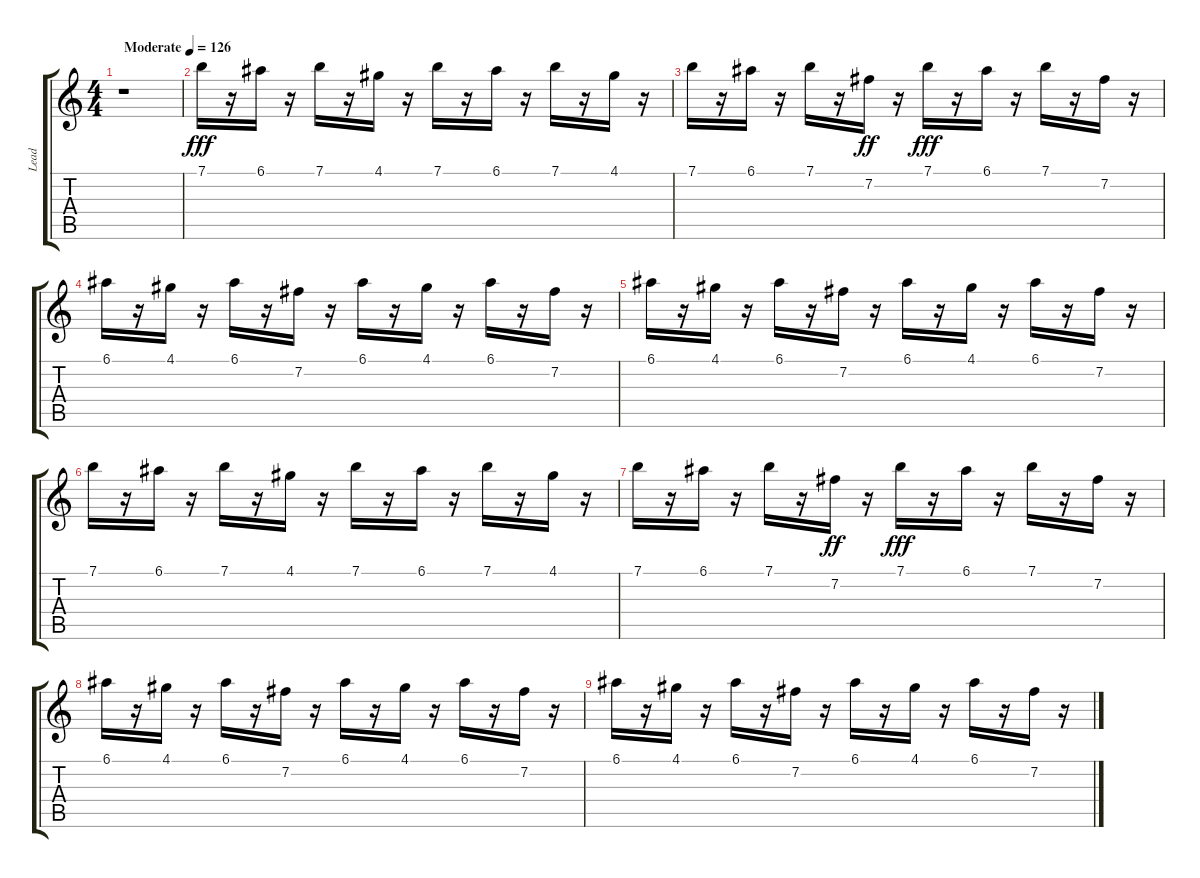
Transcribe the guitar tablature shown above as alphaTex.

\track ("Lead" "Lead") {instrument distortionguitar}
\staff {score tabs}
\tuning (E4 B3 G3 D3 A2 E2) {hide}
\ts (4 4)
\tempo (126 "Moderate")
\clef g2
\ks c
r.1{dy fff instrument distortionguitar} |
7.1.16 r.16 6.1.16 r.16 7.1.16 r.16 4.1.16 r.16 7.1.16 r.16 6.1.16 r.16 7.1.16 r.16 4.1.16 r.16 |
7.1.16 r.16 6.1.16 r.16 7.1.16 r.16 7.2.16{dy ff} r.16 7.1.16{dy fff} r.16 6.1.16 r.16 7.1.16 r.16 7.2.16 r.16 |
6.1.16 r.16 4.1.16 r.16 6.1.16 r.16 7.2.16 r.16 6.1.16 r.16 4.1.16 r.16 6.1.16 r.16 7.2.16 r.16 |
6.1.16 r.16 4.1.16 r.16 6.1.16 r.16 7.2.16 r.16 6.1.16 r.16 4.1.16 r.16 6.1.16 r.16 7.2.16 r.16 |
7.1.16 r.16 6.1.16 r.16 7.1.16 r.16 4.1.16 r.16 7.1.16 r.16 6.1.16 r.16 7.1.16 r.16 4.1.16 r.16 |
7.1.16 r.16 6.1.16 r.16 7.1.16 r.16 7.2.16{dy ff} r.16 7.1.16{dy fff} r.16 6.1.16 r.16 7.1.16 r.16 7.2.16 r.16 |
6.1.16 r.16 4.1.16 r.16 6.1.16 r.16 7.2.16 r.16 6.1.16 r.16 4.1.16 r.16 6.1.16 r.16 7.2.16 r.16 |
6.1.16 r.16 4.1.16 r.16 6.1.16 r.16 7.2.16 r.16 6.1.16 r.16 4.1.16 r.16 6.1.16 r.16 7.2.16 r.16
